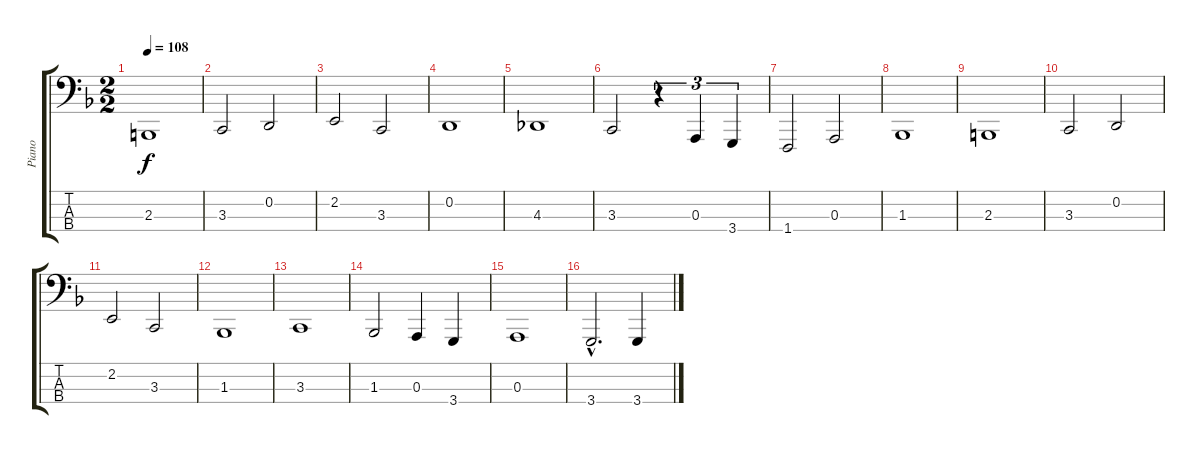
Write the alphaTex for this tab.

\track ("Piano" "Piano") {instrument brightacousticpiano}
\staff {score tabs}
\tuning (G2 D2 A1 E1) {hide}
\ts (2 2)
\tempo 108
\clef f4
\ks f
2.3.1{dy f} |
3.3.2 0.2.2 |
2.2.2 3.3.2 |
0.2.1 |
4.3.1 |
3.3.2 r.4{tu (3 2)} 0.3.4{tu (3 2)} 3.4.4{tu (3 2)} |
1.4.2 0.3.2 |
1.3.1 |
2.3.1 |
3.3.2 0.2.2 |
2.2.2 3.3.2 |
1.3.1 |
3.3.1 |
1.3.2 0.3.4 3.4.4 |
0.3.1 |
3.4{hac}.2{d} 3.4.4
